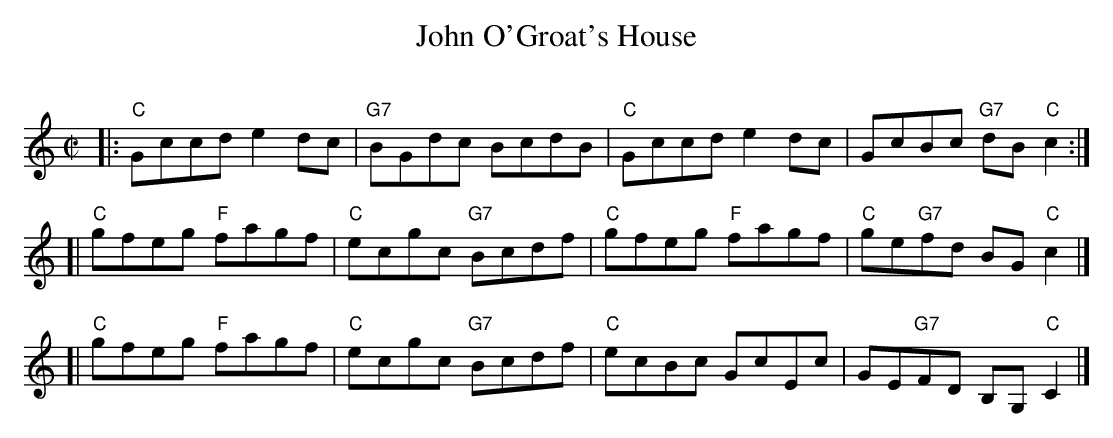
X:1
T: John O'Groat's House
O:
M: C|
L: 1/8
K: C
|: "C"Gccd e2dc | "G7"BGdc BcdB | "C"Gccd e2dc | GcBc "G7"dB"C"c2 :|
[| "C"gfeg "F"fagf | "C"ecgc "G7"Bcdf | "C"gfeg "F"fagf | "C"ge"G7"fd BG"C"c2 |]
[| "C"gfeg "F"fagf | "C"ecgc "G7"Bcdf | "C"ecBc GcEc | GE"G7"FD B,G,"C"C2 |]
